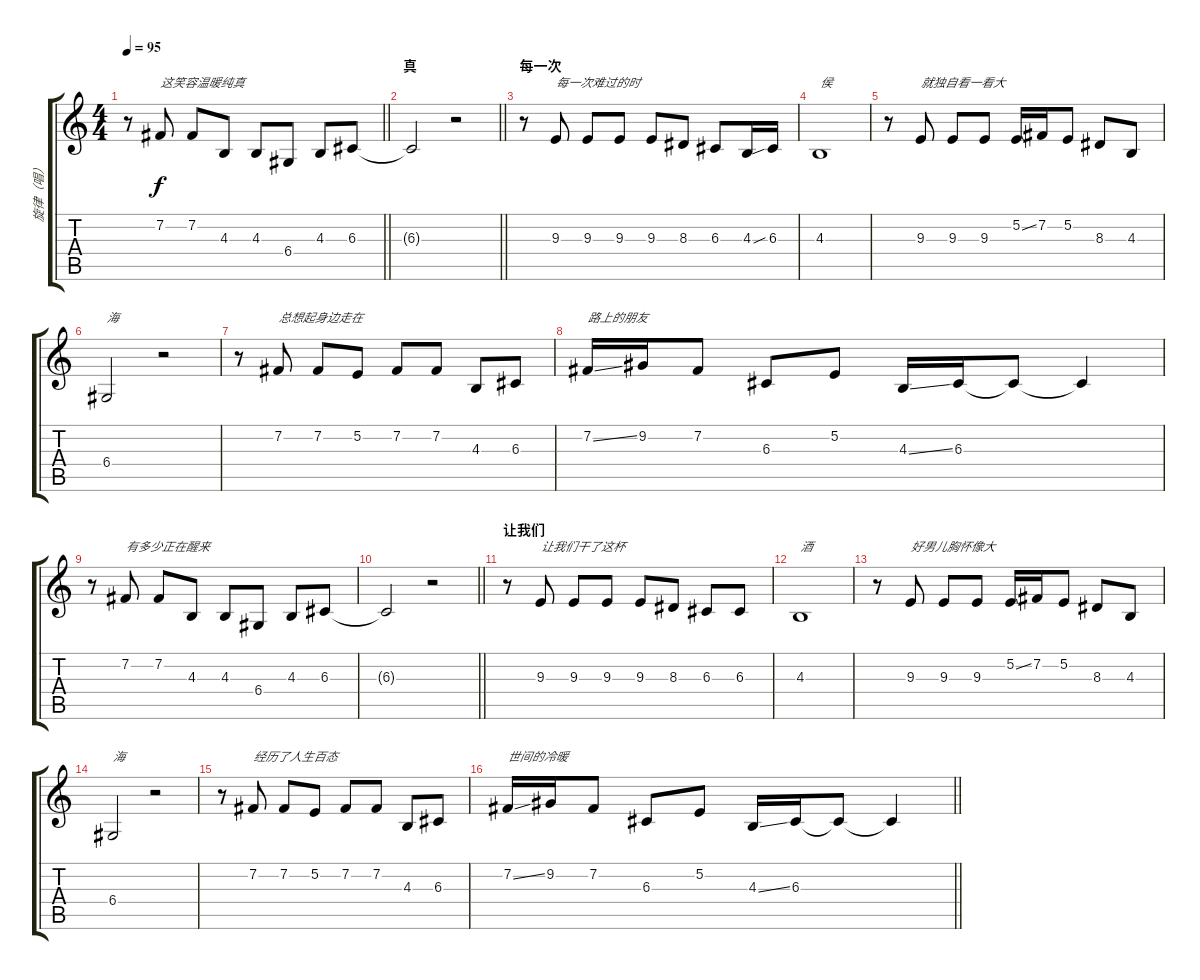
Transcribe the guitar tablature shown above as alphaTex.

\track ("旋律（唱）" "旋律（唱）") {instrument synthstrings1}
\staff {score tabs}
\tuning (E4 B3 G3 D3 A2 E2) {hide}
\ts (4 4)
\tempo 95
\clef g2
\barLineRight lightlight
\ks c
r.8{dy f} 7.2.8{txt "这笑容温暖纯真"} 7.2.8 4.3.8 4.3.8 6.4.8 4.3.8 6.3.8 |
\section ("" "真")
\barLineRight lightlight
6.3{t}.2 r.2 |
\section ("" "每一次")
r.8 9.3.8{txt "每一次难过的时"} 9.3.8 9.3.8 9.3.8 8.3.8 6.3.8 4.3.16 6.3{sib}.16 |
4.3.1{txt "侯"} |
r.8 9.3.8{txt "就独自看一看大"} 9.3.8 9.3.8 5.2{ss}.16 7.2.16 5.2.8 8.3.8 4.3.8 |
6.4.2{txt "海"} r.2 |
r.8 7.2.8{txt "总想起身边走在"} 7.2.8 5.2.8 7.2.8 7.2.8 4.3.8 6.3.8 |
7.2{ss}.16{txt "路上的朋友"} 9.2.16 7.2.8 6.3.8 5.2.8 4.3{ss}.16 6.3.16 6.3{t}.8 6.3{t}.4 |
r.8 7.2.8{txt "有多少正在醒来"} 7.2.8 4.3.8 4.3.8 6.4.8 4.3.8 6.3.8 |
\barLineRight lightlight
6.3{t}.2 r.2 |
\section ("" "让我们")
r.8 9.3.8{txt "让我们干了这杯"} 9.3.8 9.3.8 9.3.8 8.3.8 6.3.8 6.3.8 |
4.3.1{txt "酒"} |
r.8 9.3.8{txt "好男儿胸怀像大"} 9.3.8 9.3.8 5.2{ss}.16 7.2.16 5.2.8 8.3.8 4.3.8 |
6.4.2{txt "海"} r.2 |
r.8 7.2.8{txt "经历了人生百态"} 7.2.8 5.2.8 7.2.8 7.2.8 4.3.8 6.3.8 |
\barLineRight lightlight
7.2{ss}.16{txt "世间的冷暖"} 9.2.16 7.2.8 6.3.8 5.2.8 4.3{ss}.16 6.3.16 6.3{t}.8 6.3{t}.4
